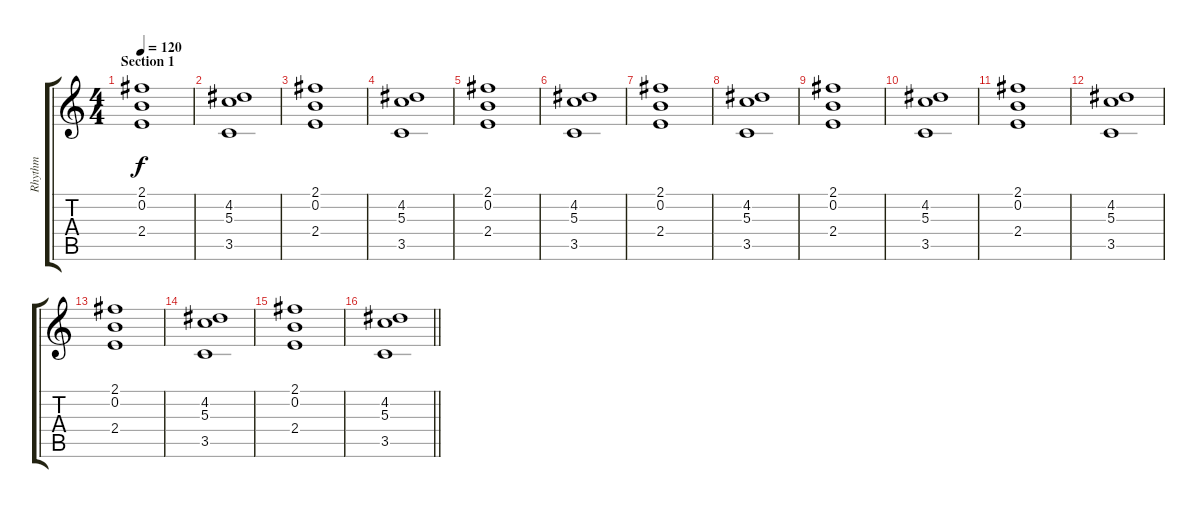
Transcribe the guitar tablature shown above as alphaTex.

\track ("Rhythm" "Rhythm") {instrument electricguitarjazz}
\staff {score tabs}
\tuning (E4 B3 G3 D3 A2 E2) {hide}
\ts (4 4)
\section ("" "Section 1")
\tempo 120
\clef g2
\ks c
(2.1 0.2 2.4).1{dy f} |
(4.2 5.3 3.5).1 |
(2.1 0.2 2.4).1 |
(4.2 5.3 3.5).1 |
(2.1 0.2 2.4).1 |
(4.2 5.3 3.5).1 |
(2.1 0.2 2.4).1 |
(4.2 5.3 3.5).1 |
(2.1 0.2 2.4).1 |
(4.2 5.3 3.5).1 |
(2.1 0.2 2.4).1 |
(4.2 5.3 3.5).1 |
(2.1 0.2 2.4).1 |
(4.2 5.3 3.5).1 |
(2.1 0.2 2.4).1 |
\barLineRight lightlight
(4.2 5.3 3.5).1
